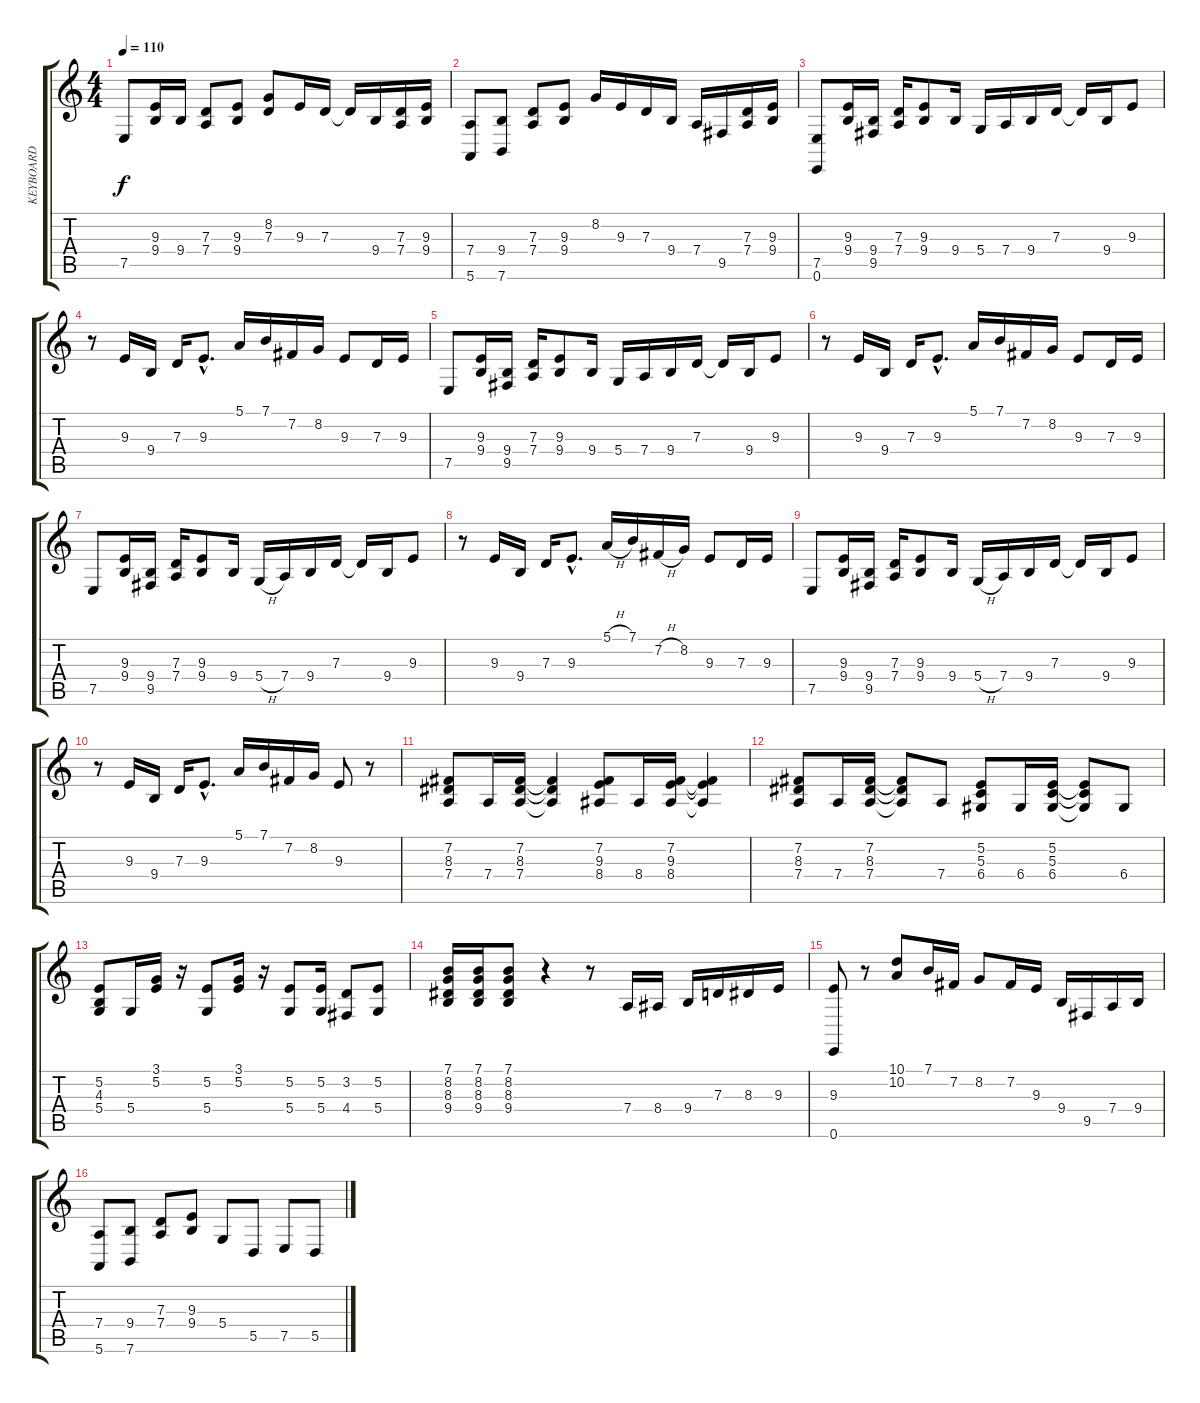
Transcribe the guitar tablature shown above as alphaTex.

\track ("KEYBOARD" "KEYBOARD") {instrument drawbarorgan}
\staff {score tabs}
\tuning (E4 B3 G3 D3 A2 E2) {hide}
\ts (4 4)
\tempo 110
\clef g2
\ks c
7.5.8{dy f} (9.3 9.4).16 9.4.16 (7.3 7.4).8 (9.3 9.4).8 (8.2 7.3).8 9.3.16 7.3.16 7.3{t}.16 9.4.16 (7.3 7.4).16 (9.3 9.4).16 |
(7.4 5.6).8 (9.4 7.6).8 (7.3 7.4).8 (9.3 9.4).8 8.2.16 9.3.16 7.3.16 9.4.16 7.4.16 9.5.16 (7.3 7.4).16 (9.3 9.4).16 |
(7.5 0.6).8 (9.3 9.4).16 (9.4 9.5).16 (7.3 7.4).16 (9.3 9.4).8 9.4.16 5.4.16 7.4.16 9.4.16 7.3.16 7.3{t}.16 9.4.16 9.3.8 |
r.8 9.3.16 9.4.16 7.3.16 9.3{hac}.8{d} 5.1.16 7.1.16 7.2.16 8.2.16 9.3.8 7.3.16 9.3.16 |
7.5.8 (9.3 9.4).16 (9.4 9.5).16 (7.3 7.4).16 (9.3 9.4).8 9.4.16 5.4.16 7.4.16 9.4.16 7.3.16 7.3{t}.16 9.4.16 9.3.8 |
r.8 9.3.16 9.4.16 7.3.16 9.3{hac}.8{d} 5.1.16 7.1.16 7.2.16 8.2.16 9.3.8 7.3.16 9.3.16 |
7.5.8 (9.3 9.4).16 (9.4 9.5).16 (7.3 7.4).16 (9.3 9.4).8 9.4.16 5.4{h}.16 7.4.16 9.4.16 7.3.16 7.3{t}.16 9.4.16 9.3.8 |
r.8 9.3.16 9.4.16 7.3.16 9.3{hac}.8{d} 5.1{h}.16 7.1.16 7.2{h}.16 8.2.16 9.3.8 7.3.16 9.3.16 |
7.5.8 (9.3 9.4).16 (9.4 9.5).16 (7.3 7.4).16 (9.3 9.4).8 9.4.16 5.4{h}.16 7.4.16 9.4.16 7.3.16 7.3{t}.16 9.4.16 9.3.8 |
r.8 9.3.16 9.4.16 7.3.16 9.3{hac}.8{d} 5.1.16 7.1.16 7.2.16 8.2.16 9.3.8 r.8 |
(7.2 8.3 7.4).8 7.4.16 (7.2 8.3 7.4).16 (7.2{t} 8.3{t} 7.4{t}).4 (7.2 9.3 8.4).8 8.4.16 (7.2 9.3 8.4).16 (7.2{t} 9.3{t} 8.4{t}).4 |
(7.2 8.3 7.4).8 7.4.16 (7.2 8.3 7.4).16 (7.2{t} 8.3{t} 7.4{t}).8 7.4.8 (5.2 5.3 6.4).8 6.4.16 (5.2 5.3 6.4).16 (5.2{t} 5.3{t} 6.4{t}).8 6.4.8 |
(5.2 4.3 5.4).8 5.4.16 (3.1 5.2).16 r.16 (5.2 5.4).8 (3.1 5.2).16 r.16 (5.2 5.4).8 (5.2 5.4).16 (3.2 4.4).8 (5.2 5.4).8 |
(7.1 8.2 8.3 9.4).16 (7.1 8.2 8.3 9.4).16 (7.1 8.2 8.3 9.4).8 r.4 r.8 7.4.16 8.4.16 9.4.16 7.3.16 8.3.16 9.3.16 |
(9.3 0.6).8 r.8 (10.1 10.2).8 7.1.16 7.2.16 8.2.8 7.2.16 9.3.16 9.4.16 9.5.16 7.4.16 9.4.16 |
(7.4 5.6).8 (9.4 7.6).8 (7.3 7.4).8 (9.3 9.4).8 5.4.8 5.5.8 7.5.8 5.5.8
